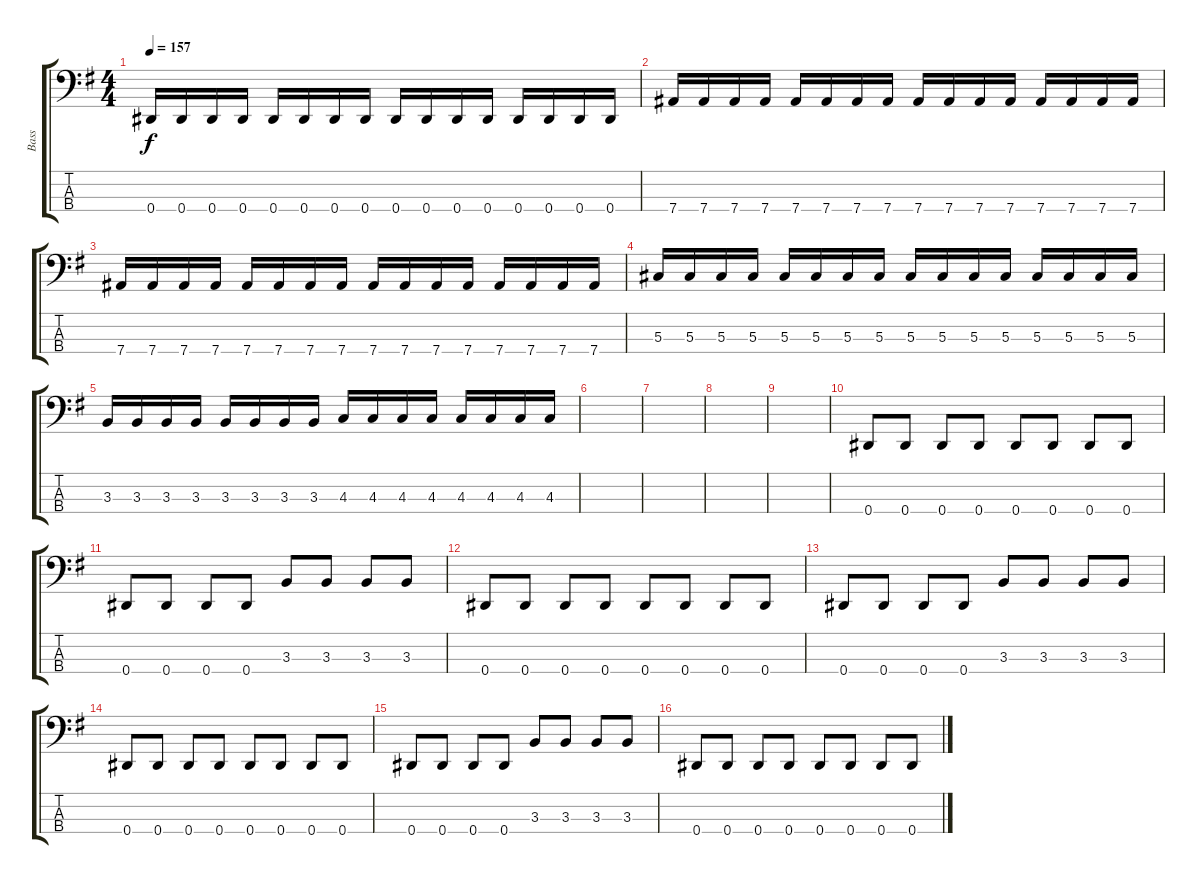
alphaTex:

\track ("Bass" "Bass") {instrument electricbasspick}
\staff {score tabs}
\tuning (Gb2 Db2 Ab1 Eb1) {hide}
\ts (4 4)
\tempo 157
\clef f4
\ks eminor
0.4.16{dy f} 0.4.16 0.4.16 0.4.16 0.4.16 0.4.16 0.4.16 0.4.16 0.4.16 0.4.16 0.4.16 0.4.16 0.4.16 0.4.16 0.4.16 0.4.16 |
7.4.16 7.4.16 7.4.16 7.4.16 7.4.16 7.4.16 7.4.16 7.4.16 7.4.16 7.4.16 7.4.16 7.4.16 7.4.16 7.4.16 7.4.16 7.4.16 |
7.4.16 7.4.16 7.4.16 7.4.16 7.4.16 7.4.16 7.4.16 7.4.16 7.4.16 7.4.16 7.4.16 7.4.16 7.4.16 7.4.16 7.4.16 7.4.16 |
5.3.16 5.3.16 5.3.16 5.3.16 5.3.16 5.3.16 5.3.16 5.3.16 5.3.16 5.3.16 5.3.16 5.3.16 5.3.16 5.3.16 5.3.16 5.3.16 |
3.3.16 3.3.16 3.3.16 3.3.16 3.3.16 3.3.16 3.3.16 3.3.16 4.3.16 4.3.16 4.3.16 4.3.16 4.3.16 4.3.16 4.3.16 4.3.16 |
|
|
|
|
0.4.8 0.4.8 0.4.8 0.4.8 0.4.8 0.4.8 0.4.8 0.4.8 |
0.4.8 0.4.8 0.4.8 0.4.8 3.3.8 3.3.8 3.3.8 3.3.8 |
0.4.8 0.4.8 0.4.8 0.4.8 0.4.8 0.4.8 0.4.8 0.4.8 |
0.4.8 0.4.8 0.4.8 0.4.8 3.3.8 3.3.8 3.3.8 3.3.8 |
0.4.8 0.4.8 0.4.8 0.4.8 0.4.8 0.4.8 0.4.8 0.4.8 |
0.4.8 0.4.8 0.4.8 0.4.8 3.3.8 3.3.8 3.3.8 3.3.8 |
0.4.8 0.4.8 0.4.8 0.4.8 0.4.8 0.4.8 0.4.8 0.4.8
